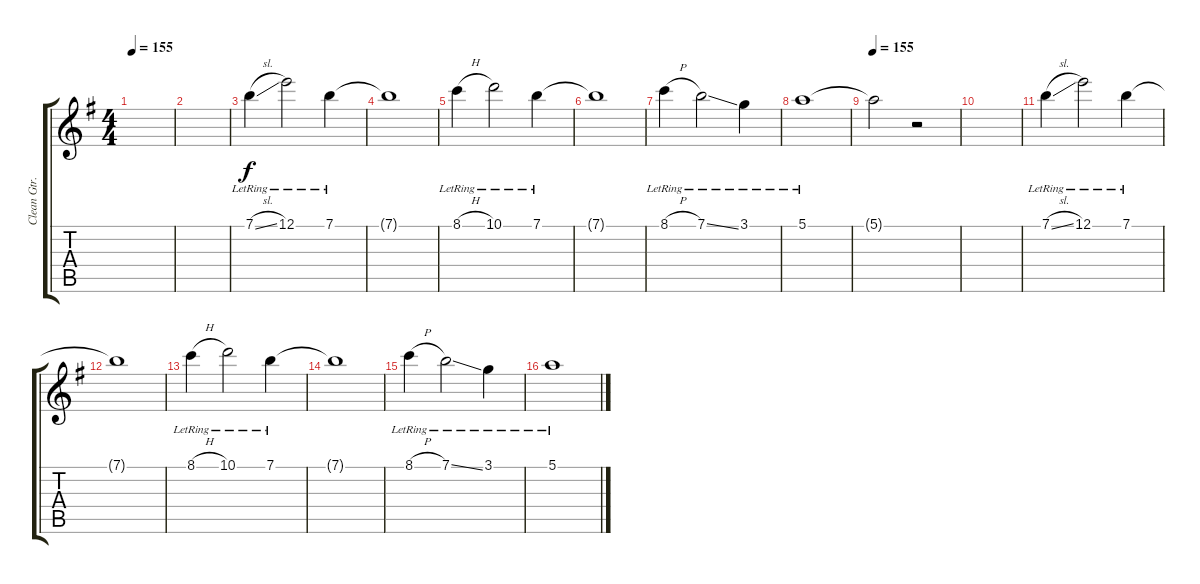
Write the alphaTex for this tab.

\track ("Clean Gtr. - Frank Iero" "Clean Gtr.") {instrument electricguitarclean}
\staff {score tabs}
\tuning (E4 B3 G3 D3 A2 E2) {hide}
\ts (4 4)
\tempo 155
\clef g2
\ks eminor
|
|
7.1{sl lr}.4 12.1{lr}.2 7.1{lr}.4 |
7.1{t}.1 |
8.1{h lr}.4 10.1{lr}.2 7.1{lr}.4 |
7.1{t}.1 |
8.1{h lr}.4 7.1{ss lr}.2 3.1{lr}.4 |
5.1{lr}.1 |
\tempo 155
5.1{t}.2 r.2 |
|
7.1{sl lr}.4 12.1{lr}.2 7.1{lr}.4 |
7.1{t}.1 |
8.1{h lr}.4 10.1{lr}.2 7.1{lr}.4 |
7.1{t}.1 |
8.1{h lr}.4 7.1{ss lr}.2 3.1{lr}.4 |
5.1{lr}.1
